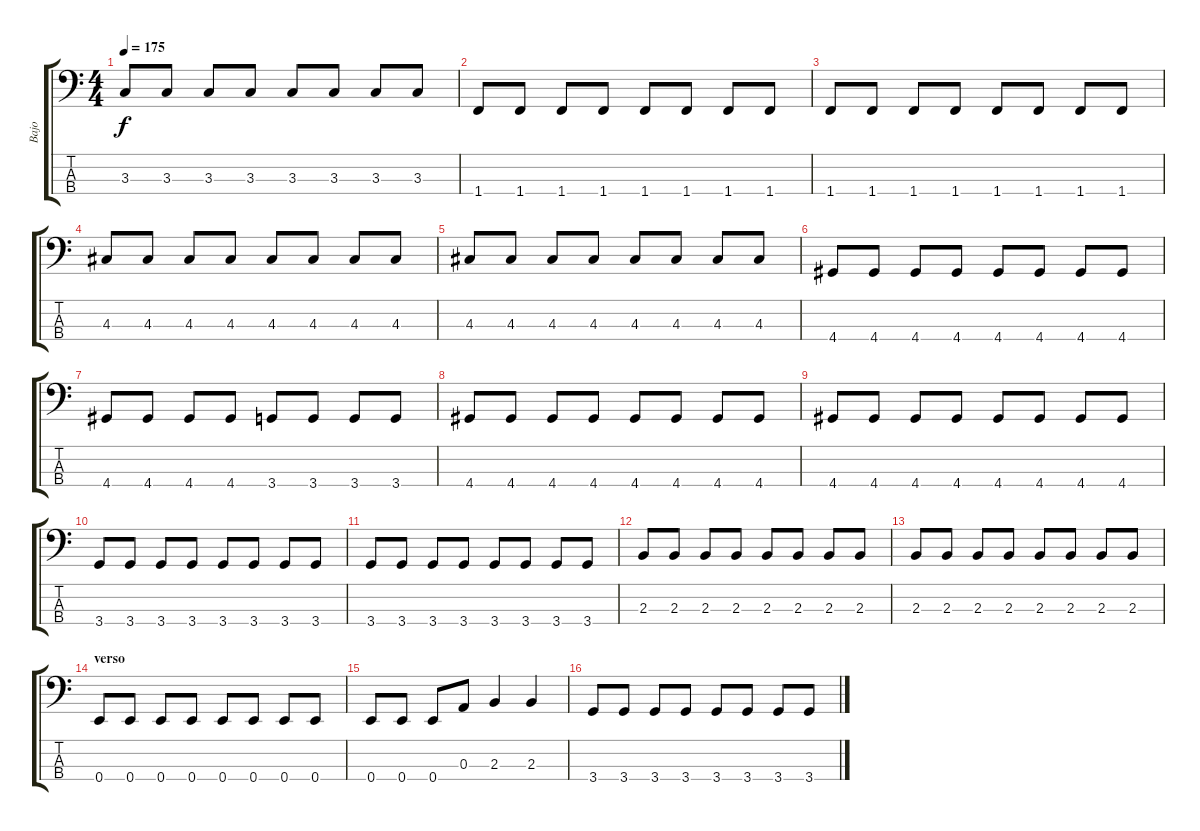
\track ("Bajo" "Bajo") {instrument electricbassfinger}
\staff {score tabs}
\tuning (G2 D2 A1 E1) {hide}
\ts (4 4)
\tempo 175
\clef f4
\ks c
3.3.8{dy f} 3.3.8 3.3.8 3.3.8 3.3.8 3.3.8 3.3.8 3.3.8 |
1.4.8 1.4.8 1.4.8 1.4.8 1.4.8 1.4.8 1.4.8 1.4.8 |
1.4.8 1.4.8 1.4.8 1.4.8 1.4.8 1.4.8 1.4.8 1.4.8 |
4.3.8 4.3.8 4.3.8 4.3.8 4.3.8 4.3.8 4.3.8 4.3.8 |
4.3.8 4.3.8 4.3.8 4.3.8 4.3.8 4.3.8 4.3.8 4.3.8 |
4.4.8 4.4.8 4.4.8 4.4.8 4.4.8 4.4.8 4.4.8 4.4.8 |
4.4.8 4.4.8 4.4.8 4.4.8 3.4.8 3.4.8 3.4.8 3.4.8 |
4.4.8 4.4.8 4.4.8 4.4.8 4.4.8 4.4.8 4.4.8 4.4.8 |
4.4.8 4.4.8 4.4.8 4.4.8 4.4.8 4.4.8 4.4.8 4.4.8 |
3.4.8 3.4.8 3.4.8 3.4.8 3.4.8 3.4.8 3.4.8 3.4.8 |
3.4.8 3.4.8 3.4.8 3.4.8 3.4.8 3.4.8 3.4.8 3.4.8 |
2.3.8 2.3.8 2.3.8 2.3.8 2.3.8 2.3.8 2.3.8 2.3.8 |
2.3.8 2.3.8 2.3.8 2.3.8 2.3.8 2.3.8 2.3.8 2.3.8 |
\section ("" "verso")
0.4.8 0.4.8 0.4.8 0.4.8 0.4.8 0.4.8 0.4.8 0.4.8 |
0.4.8 0.4.8 0.4.8 0.3.8 2.3.4 2.3.4 |
3.4.8 3.4.8 3.4.8 3.4.8 3.4.8 3.4.8 3.4.8 3.4.8
